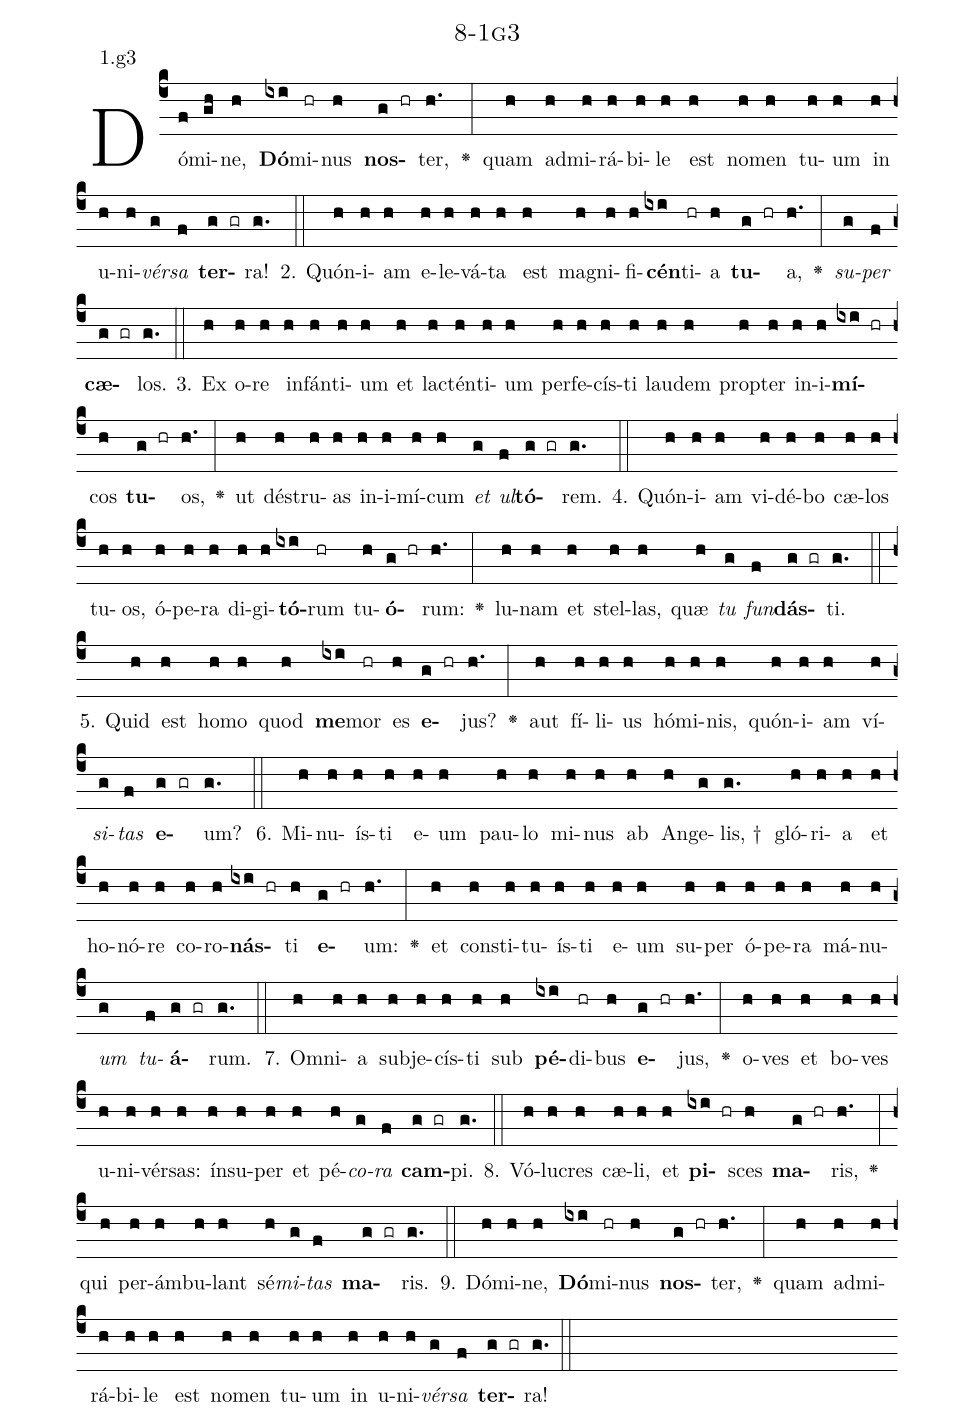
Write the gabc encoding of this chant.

name: 8-1g3;
annotation: 1.g3;
%%
(c4)Dó(f)mi(gh)ne,(h) <b>Dó</b>(ixi)mi(hr)nus(h) <b>nos</b>(g hr)ter,(h.) <v>\greheightstar</v>(:) quam(h) ad(h)mi(h)rá(h)bi(h)le(h) est(h) no(h)men(h) tu(h)um(h) in(h) u(h)ni(h)<i>vér</i>(g)<i>sa</i>(f) <b>ter</b>(g gr)ra!(g.) (::)
2. Quón(h)i(h)am(h) e(h)le(h)vá(h)ta(h) est(h) ma(h)gni(h)fi(h)<b>cén</b>(ixi)ti(hr)a(h) <b>tu</b>(g hr)a,(h.) <v>\greheightstar</v>(:) <i>su</i>(g)<i>per</i>(f) <b>cæ</b>(g gr)los.(g.) (::)
3. Ex(h) o(h)re(h) in(h)fán(h)ti(h)um(h) et(h) lac(h)tén(h)ti(h)um(h) per(h)fe(h)cís(h)ti(h) lau(h)dem(h) prop(h)ter(h) in(h)i(h)<b>mí</b>(ixi hr)cos(h) <b>tu</b>(g hr)os,(h.) <v>\greheightstar</v>(:) ut(h) dé(h)stru(h)as(h) in(h)i(h)mí(h)cum(h) <i>et</i>(g) <i>ul</i>(f)<b>tó</b>(g gr)rem.(g.) (::)
4. Quón(h)i(h)am(h) vi(h)dé(h)bo(h) cæ(h)los(h) tu(h)os,(h) ó(h)pe(h)ra(h) di(h)gi(h)<b>tó</b>(ixi)rum(hr) tu(h)<b>ó</b>(g hr)rum:(h.) <v>\greheightstar</v>(:) lu(h)nam(h) et(h) stel(h)las,(h) quæ(h) <i>tu</i>(g) <i>fun</i>(f)<b>dás</b>(g gr)ti.(g.) (::)
5. Quid(h) est(h) ho(h)mo(h) quod(h) <b>me</b>(ixi)mor(hr) es(h) <b>e</b>(g hr)jus?(h.) <v>\greheightstar</v>(:) aut(h) fí(h)li(h)us(h) hó(h)mi(h)nis,(h) quón(h)i(h)am(h) ví(h)<i>si</i>(g)<i>tas</i>(f) <b>e</b>(g gr)um?(g.) (::)
6. Mi(h)nu(h)ís(h)ti(h) e(h)um(h) pau(h)lo(h) mi(h)nus(h) ab(h) An(h)ge(g)lis, †(g.) gló(h)ri(h)a(h) et(h) ho(h)nó(h)re(h) co(h)ro(h)<b>nás</b>(ixi hr)ti(h) <b>e</b>(g hr)um:(h.) <v>\greheightstar</v>(:) et(h) con(h)sti(h)tu(h)ís(h)ti(h) e(h)um(h) su(h)per(h) ó(h)pe(h)ra(h) má(h)nu(h)<i>um</i>(g) <i>tu</i>(f)<b>á</b>(g gr)rum.(g.) (::)
7. Om(h)ni(h)a(h) sub(h)je(h)cís(h)ti(h) sub(h) <b>pé</b>(ixi)di(hr)bus(h) <b>e</b>(g hr)jus,(h.) <v>\greheightstar</v>(:) o(h)ves(h) et(h) bo(h)ves(h) u(h)ni(h)vér(h)sas:(h) ín(h)su(h)per(h) et(h) pé(h)<i>co</i>(g)<i>ra</i>(f) <b>cam</b>(g gr)pi.(g.) (::)
8. Vó(h)lu(h)cres(h) cæ(h)li,(h) et(h) <b>pi</b>(ixi hr)sces(h) <b>ma</b>(g hr)ris,(h.) <v>\greheightstar</v>(:) qui(h) per(h)ám(h)bu(h)lant(h) sé(h)<i>mi</i>(g)<i>tas</i>(f) <b>ma</b>(g gr)ris.(g.) (::)
9. Dó(h)mi(h)ne,(h) <b>Dó</b>(ixi)mi(hr)nus(h) <b>nos</b>(g hr)ter,(h.) <v>\greheightstar</v>(:) quam(h) ad(h)mi(h)rá(h)bi(h)le(h) est(h) no(h)men(h) tu(h)um(h) in(h) u(h)ni(h)<i>vér</i>(g)<i>sa</i>(f) <b>ter</b>(g gr)ra!(g.) (::)
